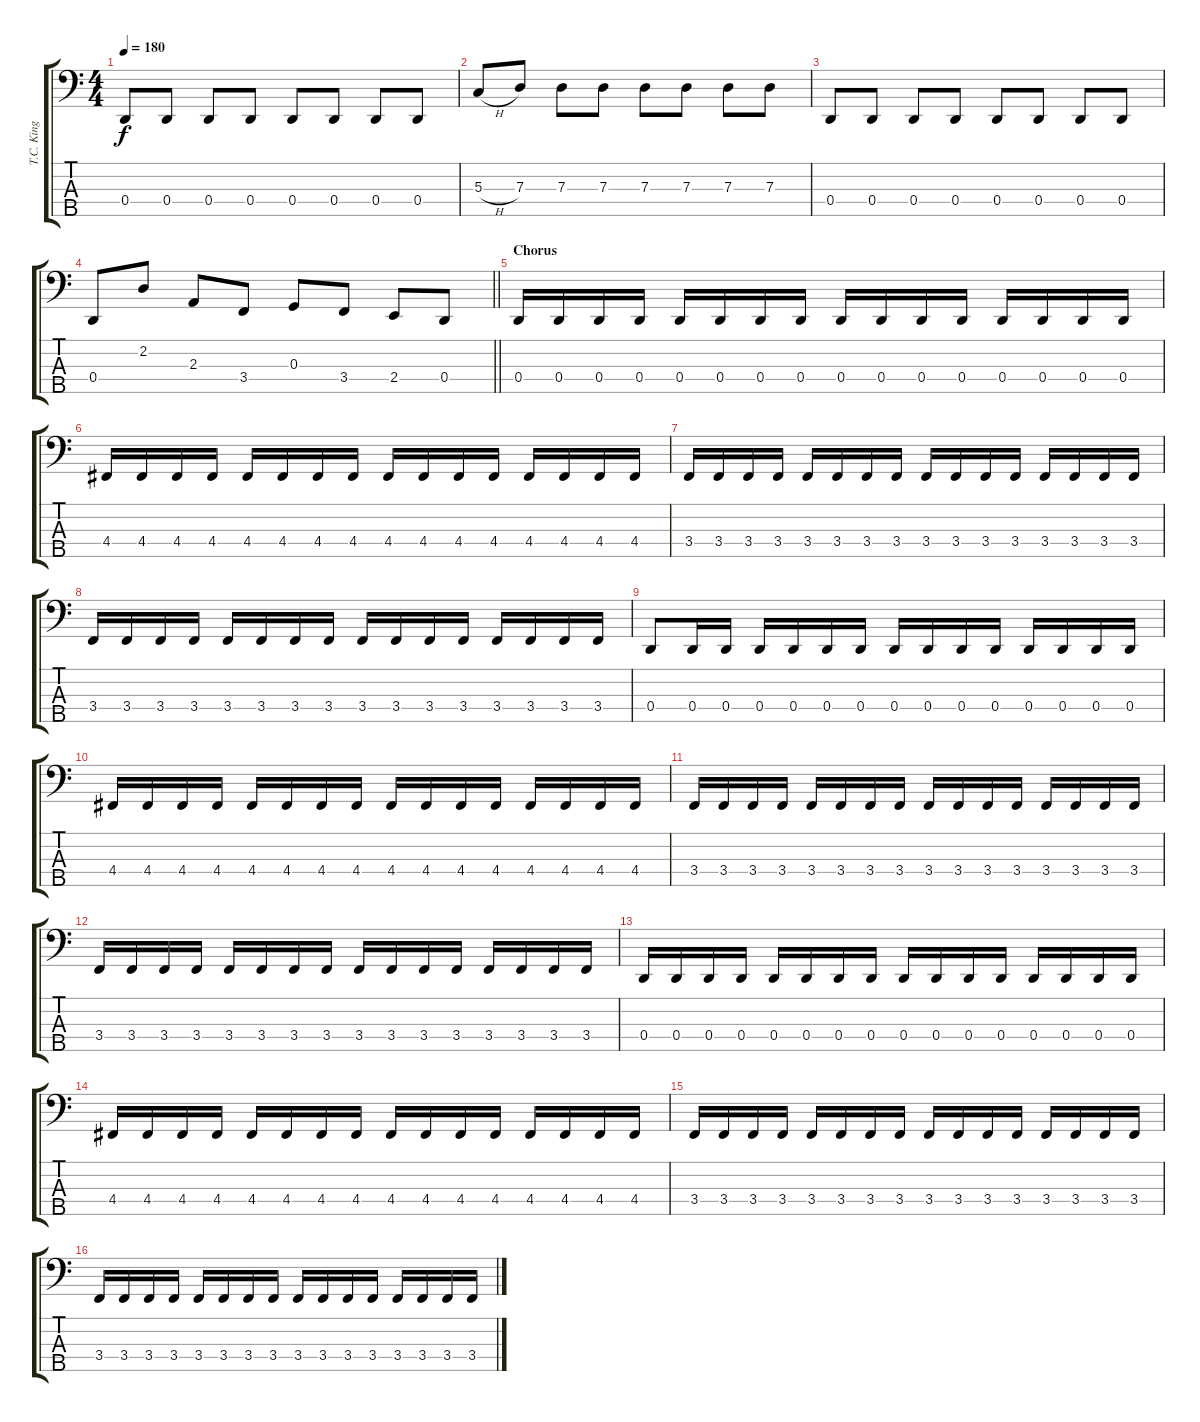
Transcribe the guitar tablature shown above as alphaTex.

\track ("T.C. King" "T.C. King") {instrument electricbasspick}
\staff {score tabs}
\tuning (F2 C2 G1 D1 A0) {hide}
\ts (4 4)
\tempo 180
\clef f4
\ks c
0.4.8{dy f} 0.4.8 0.4.8 0.4.8 0.4.8 0.4.8 0.4.8 0.4.8 |
5.3{h}.8 7.3.8 7.3.8 7.3.8 7.3.8 7.3.8 7.3.8 7.3.8 |
0.4.8 0.4.8 0.4.8 0.4.8 0.4.8 0.4.8 0.4.8 0.4.8 |
\barLineRight lightlight
0.4.8 2.2.8 2.3.8 3.4.8 0.3.8 3.4.8 2.4.8 0.4.8 |
\section ("" "Chorus")
0.4.16 0.4.16 0.4.16 0.4.16 0.4.16 0.4.16 0.4.16 0.4.16 0.4.16 0.4.16 0.4.16 0.4.16 0.4.16 0.4.16 0.4.16 0.4.16 |
4.4.16 4.4.16 4.4.16 4.4.16 4.4.16 4.4.16 4.4.16 4.4.16 4.4.16 4.4.16 4.4.16 4.4.16 4.4.16 4.4.16 4.4.16 4.4.16 |
3.4.16 3.4.16 3.4.16 3.4.16 3.4.16 3.4.16 3.4.16 3.4.16 3.4.16 3.4.16 3.4.16 3.4.16 3.4.16 3.4.16 3.4.16 3.4.16 |
3.4.16 3.4.16 3.4.16 3.4.16 3.4.16 3.4.16 3.4.16 3.4.16 3.4.16 3.4.16 3.4.16 3.4.16 3.4.16 3.4.16 3.4.16 3.4.16 |
0.4.8 0.4.16 0.4.16 0.4.16 0.4.16 0.4.16 0.4.16 0.4.16 0.4.16 0.4.16 0.4.16 0.4.16 0.4.16 0.4.16 0.4.16 |
4.4.16 4.4.16 4.4.16 4.4.16 4.4.16 4.4.16 4.4.16 4.4.16 4.4.16 4.4.16 4.4.16 4.4.16 4.4.16 4.4.16 4.4.16 4.4.16 |
3.4.16 3.4.16 3.4.16 3.4.16 3.4.16 3.4.16 3.4.16 3.4.16 3.4.16 3.4.16 3.4.16 3.4.16 3.4.16 3.4.16 3.4.16 3.4.16 |
3.4.16 3.4.16 3.4.16 3.4.16 3.4.16 3.4.16 3.4.16 3.4.16 3.4.16 3.4.16 3.4.16 3.4.16 3.4.16 3.4.16 3.4.16 3.4.16 |
0.4.16 0.4.16 0.4.16 0.4.16 0.4.16 0.4.16 0.4.16 0.4.16 0.4.16 0.4.16 0.4.16 0.4.16 0.4.16 0.4.16 0.4.16 0.4.16 |
4.4.16 4.4.16 4.4.16 4.4.16 4.4.16 4.4.16 4.4.16 4.4.16 4.4.16 4.4.16 4.4.16 4.4.16 4.4.16 4.4.16 4.4.16 4.4.16 |
3.4.16 3.4.16 3.4.16 3.4.16 3.4.16 3.4.16 3.4.16 3.4.16 3.4.16 3.4.16 3.4.16 3.4.16 3.4.16 3.4.16 3.4.16 3.4.16 |
3.4.16 3.4.16 3.4.16 3.4.16 3.4.16 3.4.16 3.4.16 3.4.16 3.4.16 3.4.16 3.4.16 3.4.16 3.4.16 3.4.16 3.4.16 3.4.16
